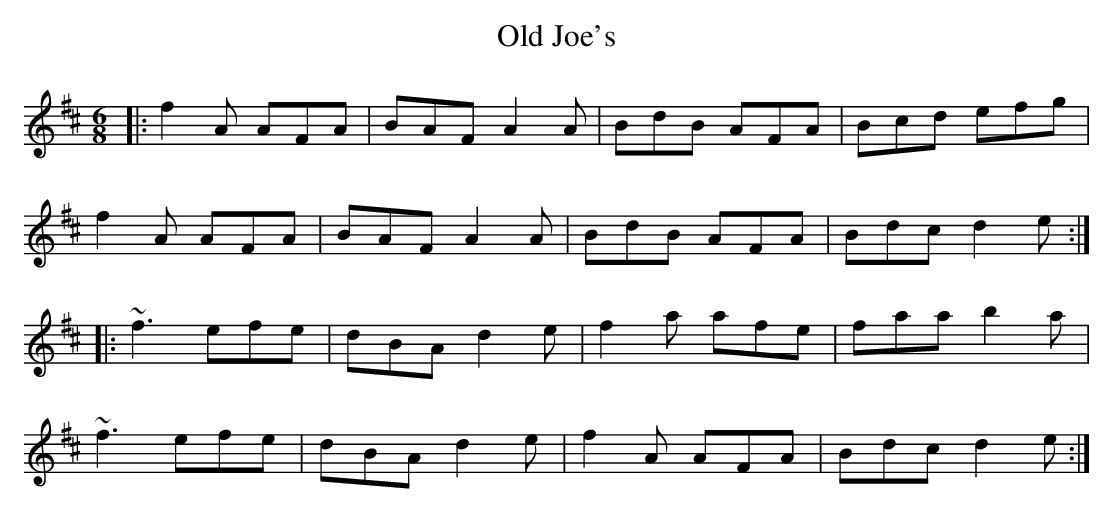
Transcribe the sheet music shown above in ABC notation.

X:1
T:Old Joe's
M:6/8
K:D
|: f2A AFA | BAF A2A | BdB AFA | Bcd efg |
f2A AFA | BAF A2A | BdB AFA | Bdc d2e :|
|: ~f3 efe | dBA d2e | f2a afe | faa b2a |
~f3 efe | dBA d2e | f2A AFA | Bdc d2e :|
